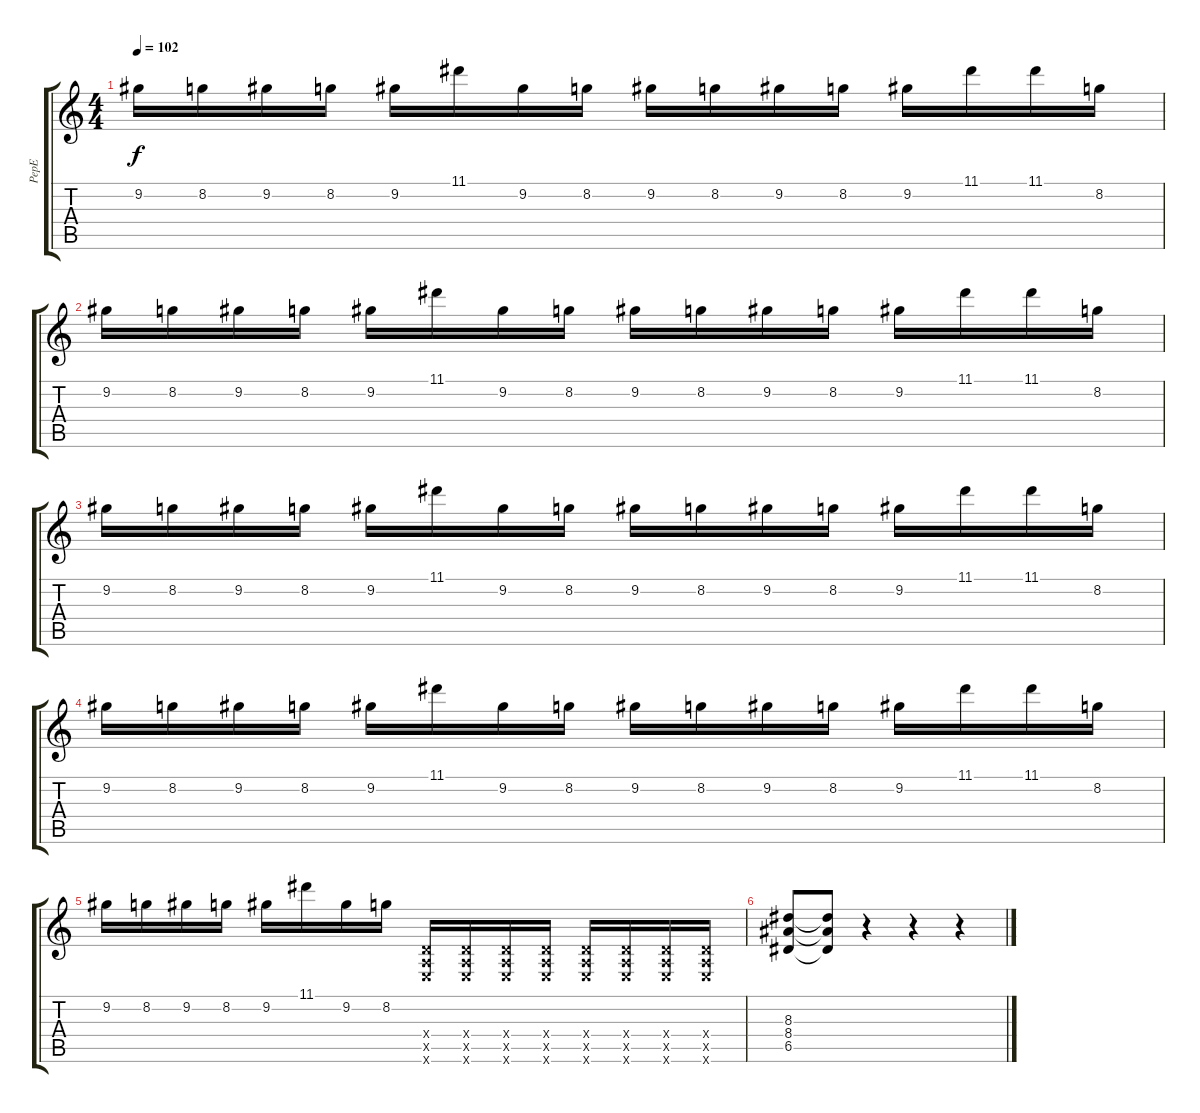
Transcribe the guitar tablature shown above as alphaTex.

\track ("PepE" "PepE") {instrument overdrivenguitar}
\staff {score tabs}
\tuning (E4 B3 G3 D3 A2 E2) {hide}
\ts (4 4)
\tempo 102
\clef g2
\ks c
9.2.16{dy f instrument electricguitarjazz} 8.2.16 9.2.16 8.2.16 9.2.16 11.1.16 9.2.16 8.2.16 9.2.16 8.2.16 9.2.16 8.2.16 9.2.16 11.1.16 11.1.16 8.2.16 |
9.2.16{instrument electricguitarjazz} 8.2.16 9.2.16 8.2.16 9.2.16 11.1.16 9.2.16 8.2.16 9.2.16 8.2.16 9.2.16 8.2.16 9.2.16 11.1.16 11.1.16 8.2.16 |
9.2.16{instrument electricguitarjazz} 8.2.16 9.2.16 8.2.16 9.2.16 11.1.16 9.2.16 8.2.16 9.2.16 8.2.16 9.2.16 8.2.16 9.2.16 11.1.16 11.1.16 8.2.16 |
9.2.16{instrument electricguitarjazz} 8.2.16 9.2.16 8.2.16 9.2.16 11.1.16 9.2.16 8.2.16 9.2.16 8.2.16 9.2.16 8.2.16 9.2.16 11.1.16 11.1.16 8.2.16 |
9.2.16{instrument electricguitarjazz} 8.2.16 9.2.16 8.2.16 9.2.16 11.1.16 9.2.16 8.2.16 (0.4{x} 0.5{x} 0.6{x}).16 (0.4{x} 0.5{x} 0.6{x}).16 (0.4{x} 0.5{x} 0.6{x}).16 (0.4{x} 0.5{x} 0.6{x}).16 (0.4{x} 0.5{x} 0.6{x}).16 (0.4{x} 0.5{x} 0.6{x}).16 (0.4{x} 0.5{x} 0.6{x}).16 (0.4{x} 0.5{x} 0.6{x}).16 |
(8.3 8.4 6.5).8{instrument overdrivenguitar} (8.3{t} 8.4{t} 6.5{t}).8 r.4 r.4 r.4
